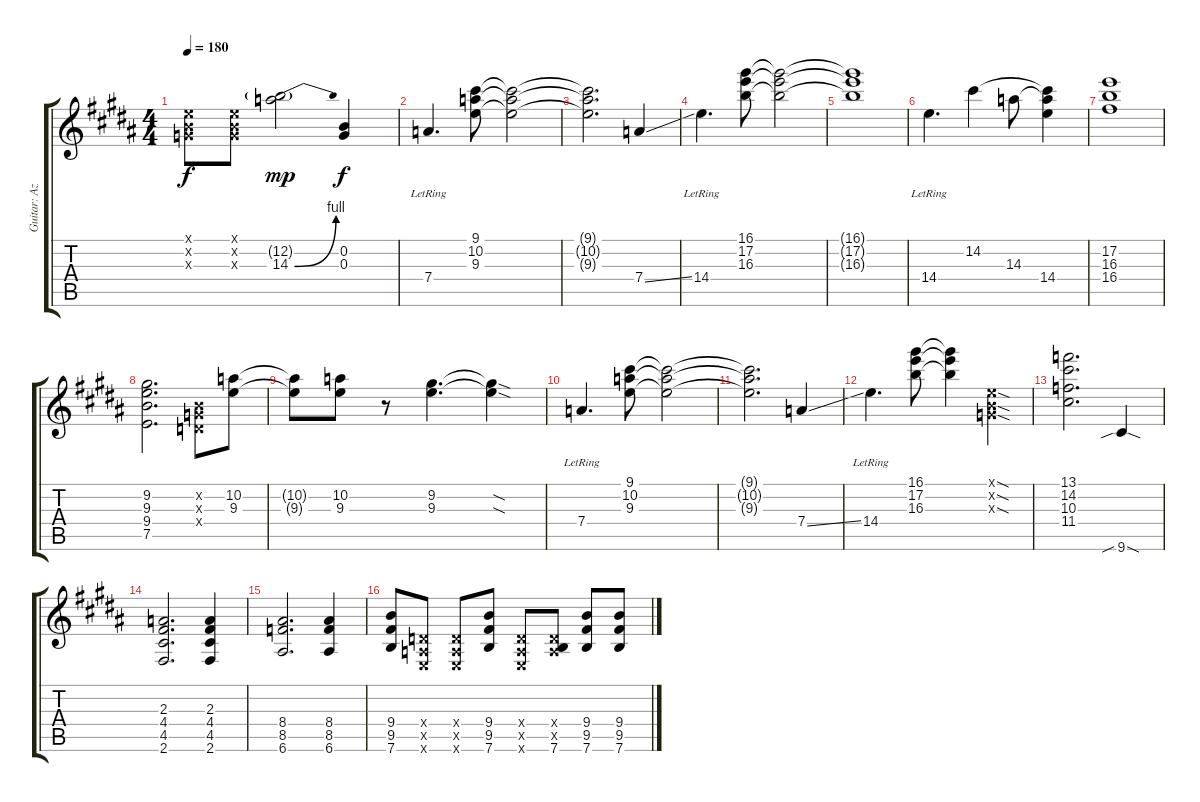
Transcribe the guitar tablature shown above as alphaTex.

\track ("Guitar: Azu" "Guitar: Az") {instrument overdrivenguitar}
\staff {score tabs}
\tuning (E4 B3 G3 D3 A2 E2) {hide}
\ts (4 4)
\tempo 180
\clef g2
\ks b
(0.1{x} 0.2{x} 0.3{x}).8{dy f} (0.1{x} 0.2{x} 0.3{x}).8 (12.2{g} 14.3{be (bend 0 0 60 4)}).2{dy mp} (0.2 0.3).4{dy f} |
7.4{lr}.4{d} (9.1 10.2 9.3).8 (9.1{t} 10.2{t} 9.3{t}).2 |
(9.1{t} 10.2{t} 9.3{t}).2{d} 7.4{ss}.4 |
14.4{lr}.4{d} (16.1 17.2 16.3).8 (16.1{t} 17.2{t} 16.3{t}).2 |
(16.1{t} 17.2{t} 16.3{t}).1 |
14.4{lr}.4{d} 14.2.4 14.3.8 (14.2{t} 14.3{t} 14.4).4 |
(17.2 16.3 16.4).1 |
(9.2 9.3 9.4 7.5).2{d} (0.2{x} 0.3{x} 0.4{x}).8 (10.2 9.3).8 |
(10.2{t} 9.3{t}).8 (10.2 9.3).8 r.8 (9.2 9.3).4{d} (9.2{sod t} 9.3{sod t}).4 |
7.4{lr}.4{d} (9.1 10.2 9.3).8 (9.1{t} 10.2{t} 9.3{t}).2 |
(9.1{t} 10.2{t} 9.3{t}).2{d} 7.4{ss}.4 |
14.4{lr}.4{d} (16.1 17.2 16.3).8 (16.1{t} 17.2{t} 16.3{t}).4 (0.1{sod x} 0.2{sod x} 0.3{sod x}).4 |
(13.1 14.2 10.3 11.4).2{d} 9.6{sib sod}.4 |
(2.3 4.4 4.5 2.6).2{d} (2.3 4.4 4.5 2.6).4 |
(8.4 8.5 6.6).2{d} (8.4 8.5 6.6).4 |
(9.4 9.5 7.6).8 (0.4{x} 0.5{x} 0.6{x}).8 (0.4{x} 0.5{x} 0.6{x}).8 (9.4 9.5 7.6).8 (0.4{x} 0.5{x} 0.6{x}).8 (0.4{x} 0.5{x} 7.6).8 (9.4 9.5 7.6).8 (9.4 9.5 7.6).8
